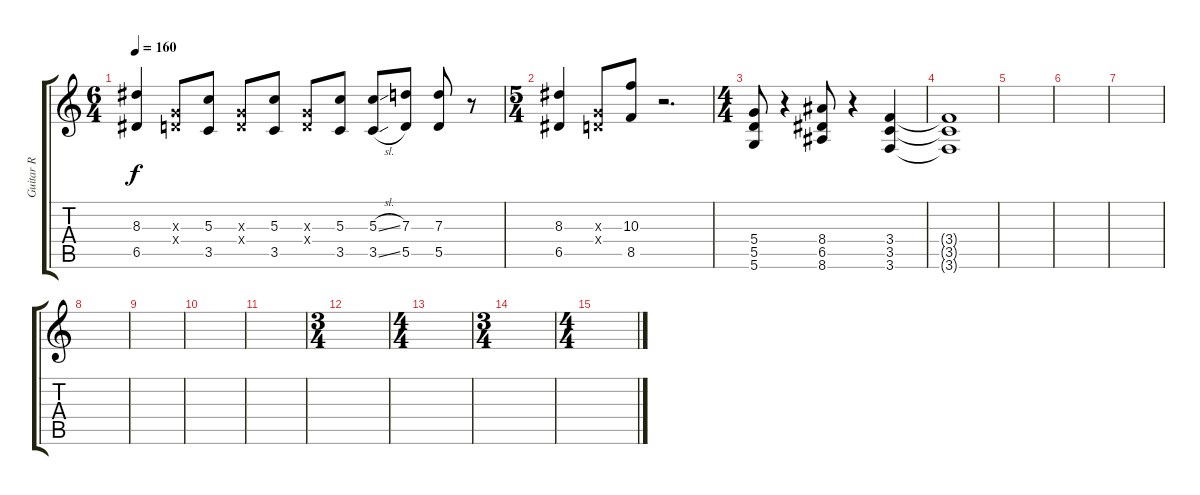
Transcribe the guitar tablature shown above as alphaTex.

\track ("Guitar R" "Guitar R") {instrument overdrivenguitar}
\staff {score tabs}
\tuning (E4 B3 G3 D3 A2 D2) {hide}
\ts (6 4)
\tempo 160
\clef g2
\ks c
(8.3 6.5).4{dy f} (0.3{x} 0.4{x}).8 (5.3 3.5).8 (0.3{x} 0.4{x}).8 (5.3 3.5).8 (0.3{x} 0.4{x}).8 (5.3 3.5).8 (5.3{sl} 3.5{sl}).8 (7.3 5.5).8 (7.3 5.5).8 r.8 |
\ts (5 4)
(8.3 6.5).4 (0.3{x} 0.4{x}).8 (10.3 8.5).8 r.2{d} |
\ts (4 4)
(5.4 5.5 5.6).8 r.4 (8.4 6.5 8.6).8 r.4 (3.4 3.5 3.6).4 |
(3.4{t} 3.5{t} 3.6{t}).1 |
|
|
|
|
|
|
|
\ts (3 4)
|
\ts (4 4)
|
\ts (3 4)
|
\ts (4 4)
